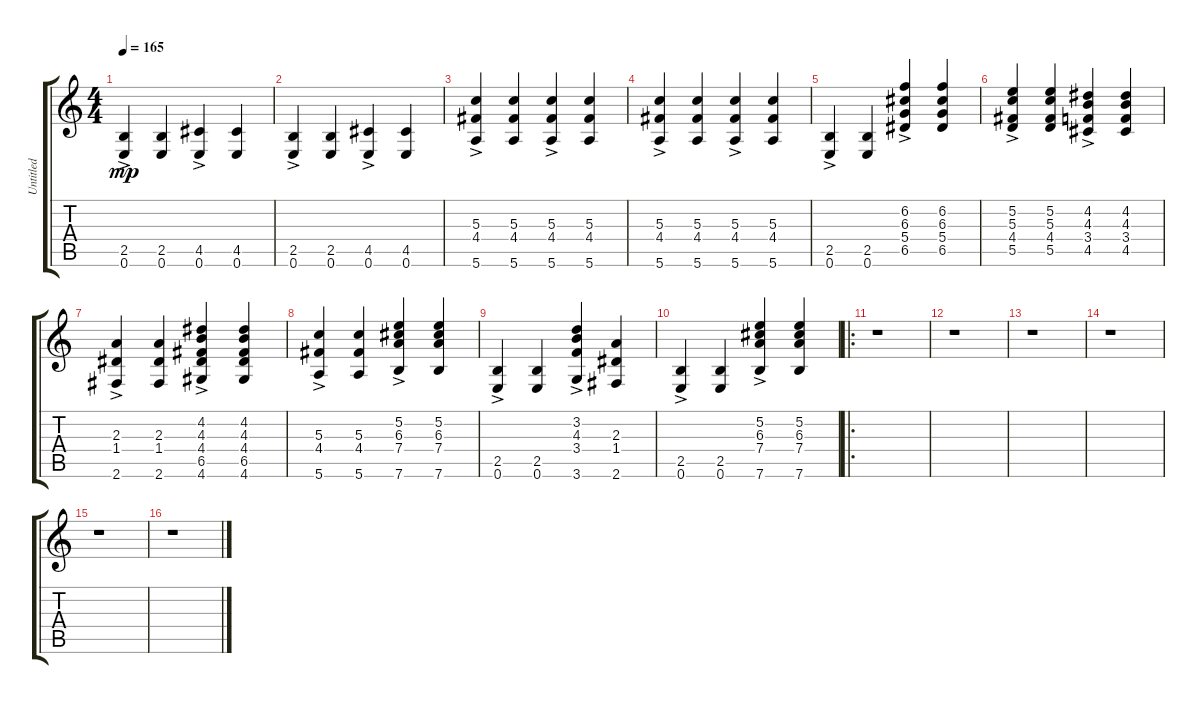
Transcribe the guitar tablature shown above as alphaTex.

\track ("Untitled" "Untitled") {instrument acousticguitarnylon}
\staff {score tabs}
\tuning (E4 B3 G3 D3 A2 E2) {hide}
\ts (4 4)
\tempo 165
\clef g2
\ks c
(2.5{ac} 0.6{ac}).4{dy mp} (2.5 0.6).4 (4.5{ac} 0.6{ac}).4 (4.5 0.6).4 |
(2.5{ac} 0.6{ac}).4 (2.5 0.6).4 (4.5{ac} 0.6{ac}).4 (4.5 0.6).4 |
(5.3{ac} 4.4{ac} 5.6{ac}).4 (5.3 4.4 5.6).4 (5.3{ac} 4.4{ac} 5.6{ac}).4 (5.3 4.4 5.6).4 |
(5.3{ac} 4.4{ac} 5.6{ac}).4 (5.3 4.4 5.6).4 (5.3{ac} 4.4{ac} 5.6{ac}).4 (5.3 4.4 5.6).4 |
(2.5{ac} 0.6{ac}).4 (2.5 0.6).4 (6.2{ac} 6.3{ac} 5.4{ac} 6.5{ac}).4 (6.2 6.3 5.4 6.5).4 |
(5.2{ac} 5.3{ac} 4.4{ac} 5.5{ac}).4 (5.2 5.3 4.4 5.5).4 (4.2{ac} 4.3{ac} 3.4{ac} 4.5{ac}).4 (4.2 4.3 3.4 4.5).4 |
(2.3{ac} 1.4{ac} 2.6{ac}).4 (2.3 1.4 2.6).4 (4.2{ac} 4.3{ac} 4.4{ac} 6.5{ac} 4.6{ac}).4 (4.2 4.3 4.4 6.5 4.6).4 |
(5.3{ac} 4.4{ac} 5.6{ac}).4 (5.3 4.4 5.6).4 (5.2{ac} 6.3{ac} 7.4{ac} 7.6{ac}).4 (5.2 6.3 7.4 7.6).4 |
(2.5{ac} 0.6{ac}).4 (2.5 0.6).4 (3.2{ac} 4.3{ac} 3.4{ac} 3.6{ac}).4 (2.3 1.4 2.6).4 |
(2.5{ac} 0.6{ac}).4 (2.5 0.6).4 (5.2{ac} 6.3{ac} 7.4{ac} 7.6{ac}).4 (5.2 6.3 7.4 7.6).4 |
\ro
r.1 |
r.1 |
r.1 |
r.1 |
r.1 |
r.1
